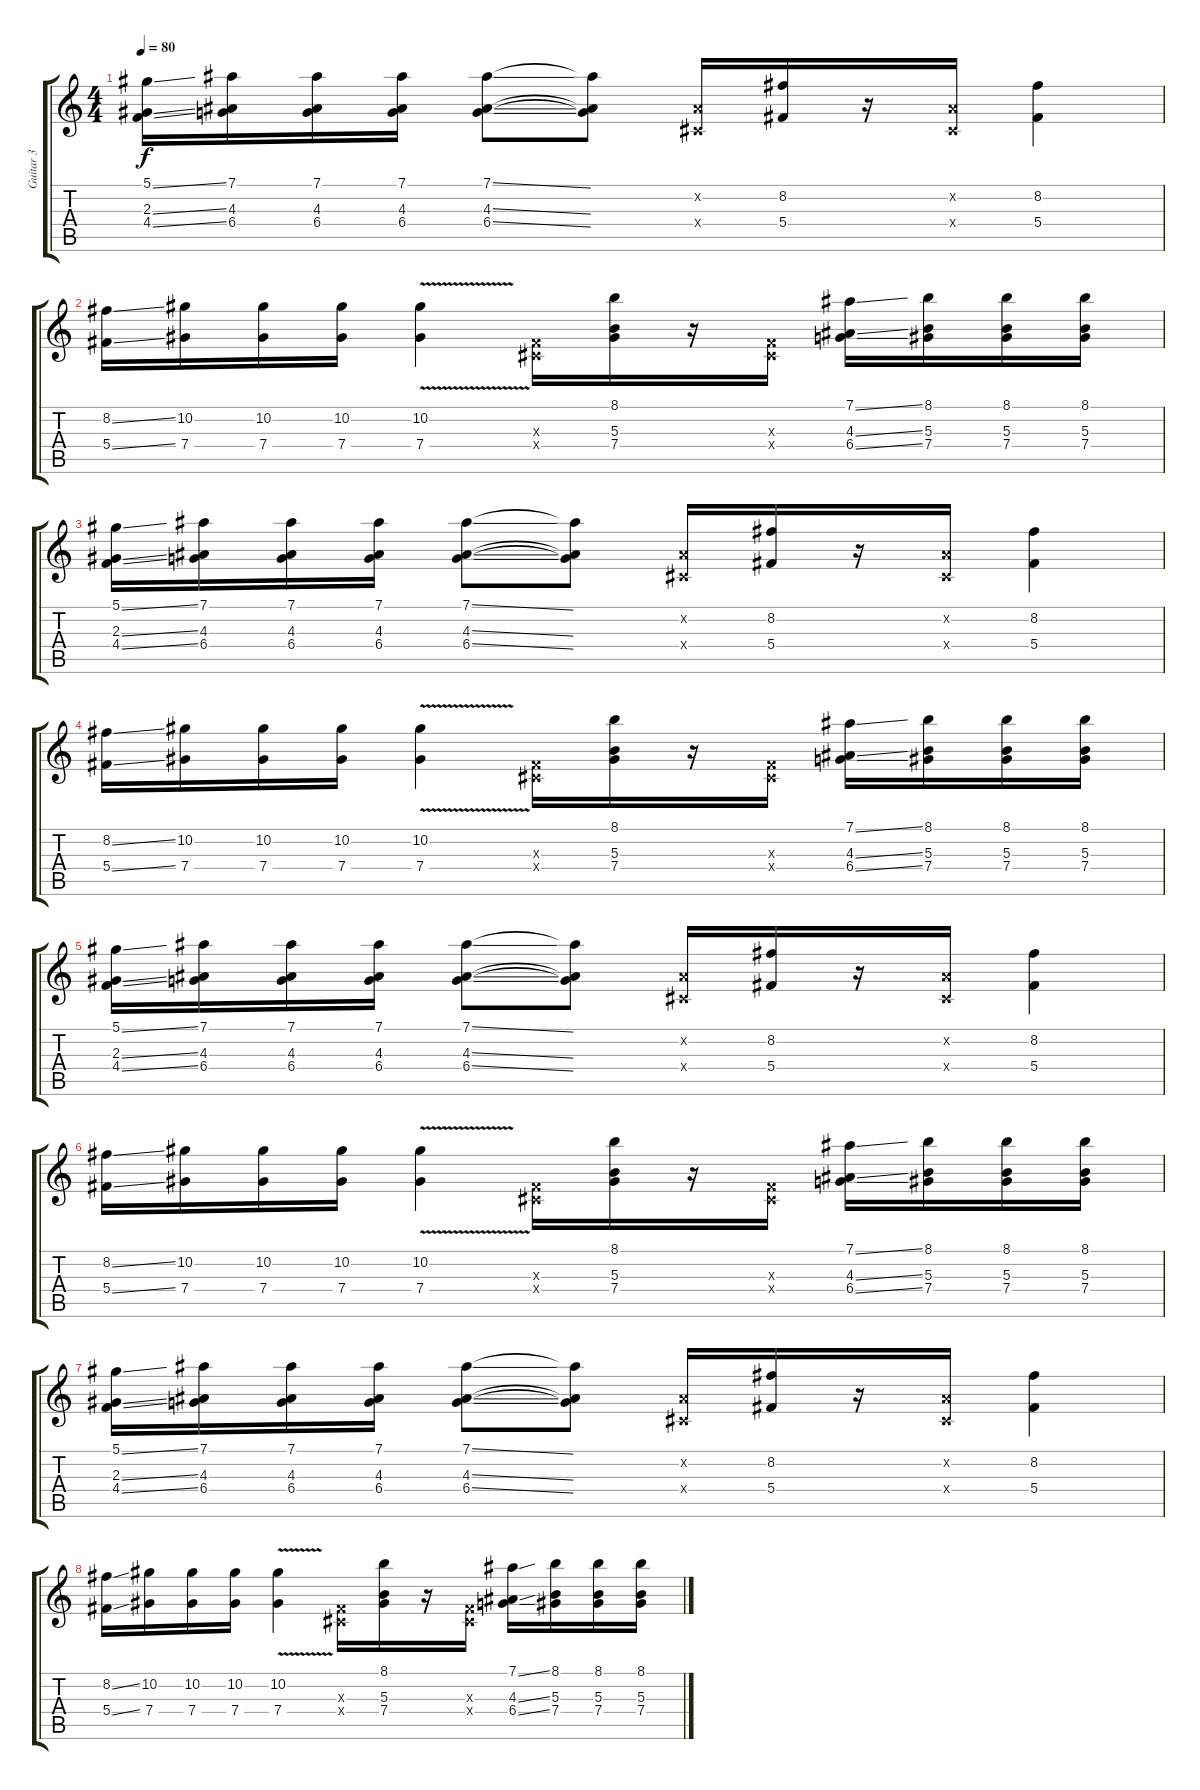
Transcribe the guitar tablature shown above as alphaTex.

\track ("Guitar 3" "Guitar 3") {instrument overdrivenguitar}
\staff {score tabs}
\tuning (Eb4 Bb3 Gb3 Db3 Ab2 Eb2) {hide}
\ts (4 4)
\tempo 80
\clef g2
\ks c
(5.1{ss} 2.3{ss} 4.4{ss}).16{dy f} (7.1 4.3 6.4).16 (7.1 4.3 6.4).16 (7.1 4.3 6.4).16 (7.1{ss} 4.3{ss} 6.4{ss}).8 (7.1{t} 4.3{t} 6.4{t}).8 (0.2{x} 0.4{x}).16 (8.2 5.4).16 r.16 (0.2{x} 0.4{x}).16 (8.2 5.4).4 |
(8.2{ss} 5.4{ss}).16 (10.2 7.4).16 (10.2 7.4).16 (10.2 7.4).16 (10.2{v} 7.4{v}).4 (0.3{x} 0.4{x}).16 (8.1 5.3 7.4).16 r.16 (0.3{x} 0.4{x}).16 (7.1{ss} 4.3{ss} 6.4{ss}).16 (8.1 5.3 7.4).16 (8.1 5.3 7.4).16 (8.1 5.3 7.4).16 |
(5.1{ss} 2.3{ss} 4.4{ss}).16 (7.1 4.3 6.4).16 (7.1 4.3 6.4).16 (7.1 4.3 6.4).16 (7.1{ss} 4.3{ss} 6.4{ss}).8 (7.1{t} 4.3{t} 6.4{t}).8 (0.2{x} 0.4{x}).16 (8.2 5.4).16 r.16 (0.2{x} 0.4{x}).16 (8.2 5.4).4 |
(8.2{ss} 5.4{ss}).16 (10.2 7.4).16 (10.2 7.4).16 (10.2 7.4).16 (10.2{v} 7.4{v}).4 (0.3{x} 0.4{x}).16 (8.1 5.3 7.4).16 r.16 (0.3{x} 0.4{x}).16 (7.1{ss} 4.3{ss} 6.4{ss}).16 (8.1 5.3 7.4).16 (8.1 5.3 7.4).16 (8.1 5.3 7.4).16 |
(5.1{ss} 2.3{ss} 4.4{ss}).16 (7.1 4.3 6.4).16 (7.1 4.3 6.4).16 (7.1 4.3 6.4).16 (7.1{ss} 4.3{ss} 6.4{ss}).8 (7.1{t} 4.3{t} 6.4{t}).8 (0.2{x} 0.4{x}).16 (8.2 5.4).16 r.16 (0.2{x} 0.4{x}).16 (8.2 5.4).4 |
(8.2{ss} 5.4{ss}).16 (10.2 7.4).16 (10.2 7.4).16 (10.2 7.4).16 (10.2{v} 7.4{v}).4 (0.3{x} 0.4{x}).16 (8.1 5.3 7.4).16 r.16 (0.3{x} 0.4{x}).16 (7.1{ss} 4.3{ss} 6.4{ss}).16 (8.1 5.3 7.4).16 (8.1 5.3 7.4).16 (8.1 5.3 7.4).16 |
(5.1{ss} 2.3{ss} 4.4{ss}).16 (7.1 4.3 6.4).16 (7.1 4.3 6.4).16 (7.1 4.3 6.4).16 (7.1{ss} 4.3{ss} 6.4{ss}).8 (7.1{t} 4.3{t} 6.4{t}).8 (0.2{x} 0.4{x}).16 (8.2 5.4).16 r.16 (0.2{x} 0.4{x}).16 (8.2 5.4).4 |
(8.2{ss} 5.4{ss}).16 (10.2 7.4).16 (10.2 7.4).16 (10.2 7.4).16 (10.2{v} 7.4{v}).4 (0.3{x} 0.4{x}).16 (8.1 5.3 7.4).16 r.16 (0.3{x} 0.4{x}).16 (7.1{ss} 4.3{ss} 6.4{ss}).16 (8.1 5.3 7.4).16 (8.1 5.3 7.4).16 (8.1 5.3 7.4).16
